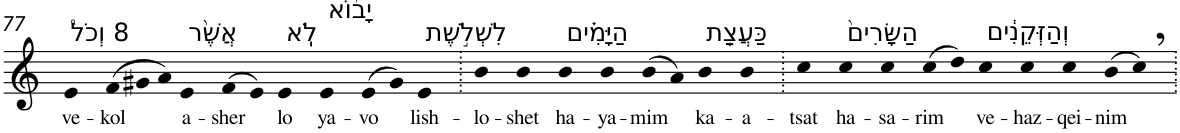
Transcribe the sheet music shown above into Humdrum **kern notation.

**kern	**text
*part1	*part1
*staff1	*staff1
*I"Piano	*
*I'Pno	*
!!LO:PB:g=z
*clefG2	*
*k[]	*
=77	=77
!LO:TX:a:t=8 וְכֹל֩	!
!	!LO:LY:b
4e	ve-
*Xtuplet	*
!	!LO:LY:b
(>12f	-kol
12g#X	.
12a)	.
!LO:TX:a:t=אֲשֶׁ֨ר	!
!	!LO:LY:b
4e	a-
!	!LO:LY:b
(>8f	-sher
8e)	.
!LO:TX:a:t=לֹֽא	!
!	!LO:LY:b
4e	lo
!LO:TX:a:t=יָב֜וֹא	!
!	!LO:LY:b
4e	ya-
!	!LO:LY:b
(>8e	-vo
8g#)	.
!LO:TX:a:t=לִשְׁלֹ֣שֶׁת	!
!	!LO:LY:b
4e	lish-
=78.	=78.
!	!LO:LY:b
4b	-lo-
!	!LO:LY:b
4b	-shet
!LO:TX:a:t=הַיָּמִ֗ים	!
!	!LO:LY:b
4b	ha-
!	!LO:LY:b
4b	-ya-
!	!LO:LY:b
(>8b	-mim
8a)	.
!LO:TX:a:t=כַּעֲצַ֤ת	!
!	!LO:LY:b
4b	ka-
!	!LO:LY:b
4b	-a-
=79.	=79.
!	!LO:LY:b
4cc	-tsat
!LO:TX:a:t=הַשָּׂרִים֙	!
!	!LO:LY:b
4cc	ha-
!	!LO:LY:b
4cc	-sa-
!	!LO:LY:b
(>8cc	-rim
8dd)	.
!LO:TX:a:t=וְהַזְּקֵנִ֔ים	!
!	!LO:LY:b
4cc	ve-
!	!LO:LY:b
4cc	-haz-
!	!LO:LY:b
4cc	-qei-
!	!LO:LY:b
(>8b	-nim
8cc,)	.
=.	=.
*-	*-
